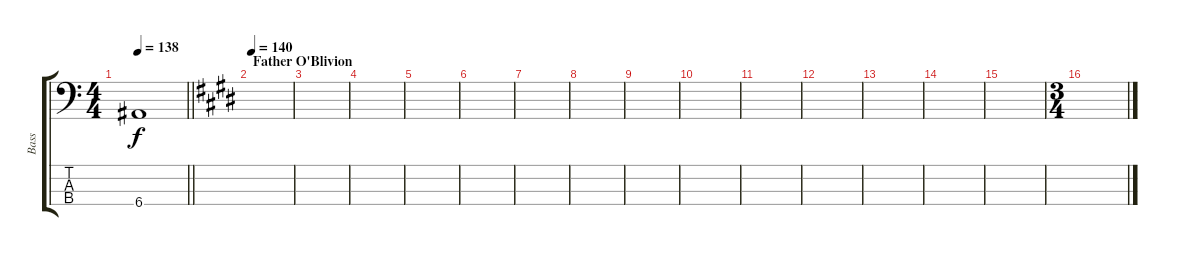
\track ("Bass" "Bass") {instrument electricbassfinger}
\staff {score tabs}
\tuning (G2 D2 A1 E1) {hide}
\ts (4 4)
\tempo 138
\clef f4
\barLineRight lightlight
\ks c
6.4{t}.1{dy f} |
\section ("" "Father O'Blivion")
\tempo 140
\ks e
|
|
|
|
|
|
|
|
|
|
|
|
|
|
\ts (3 4)
